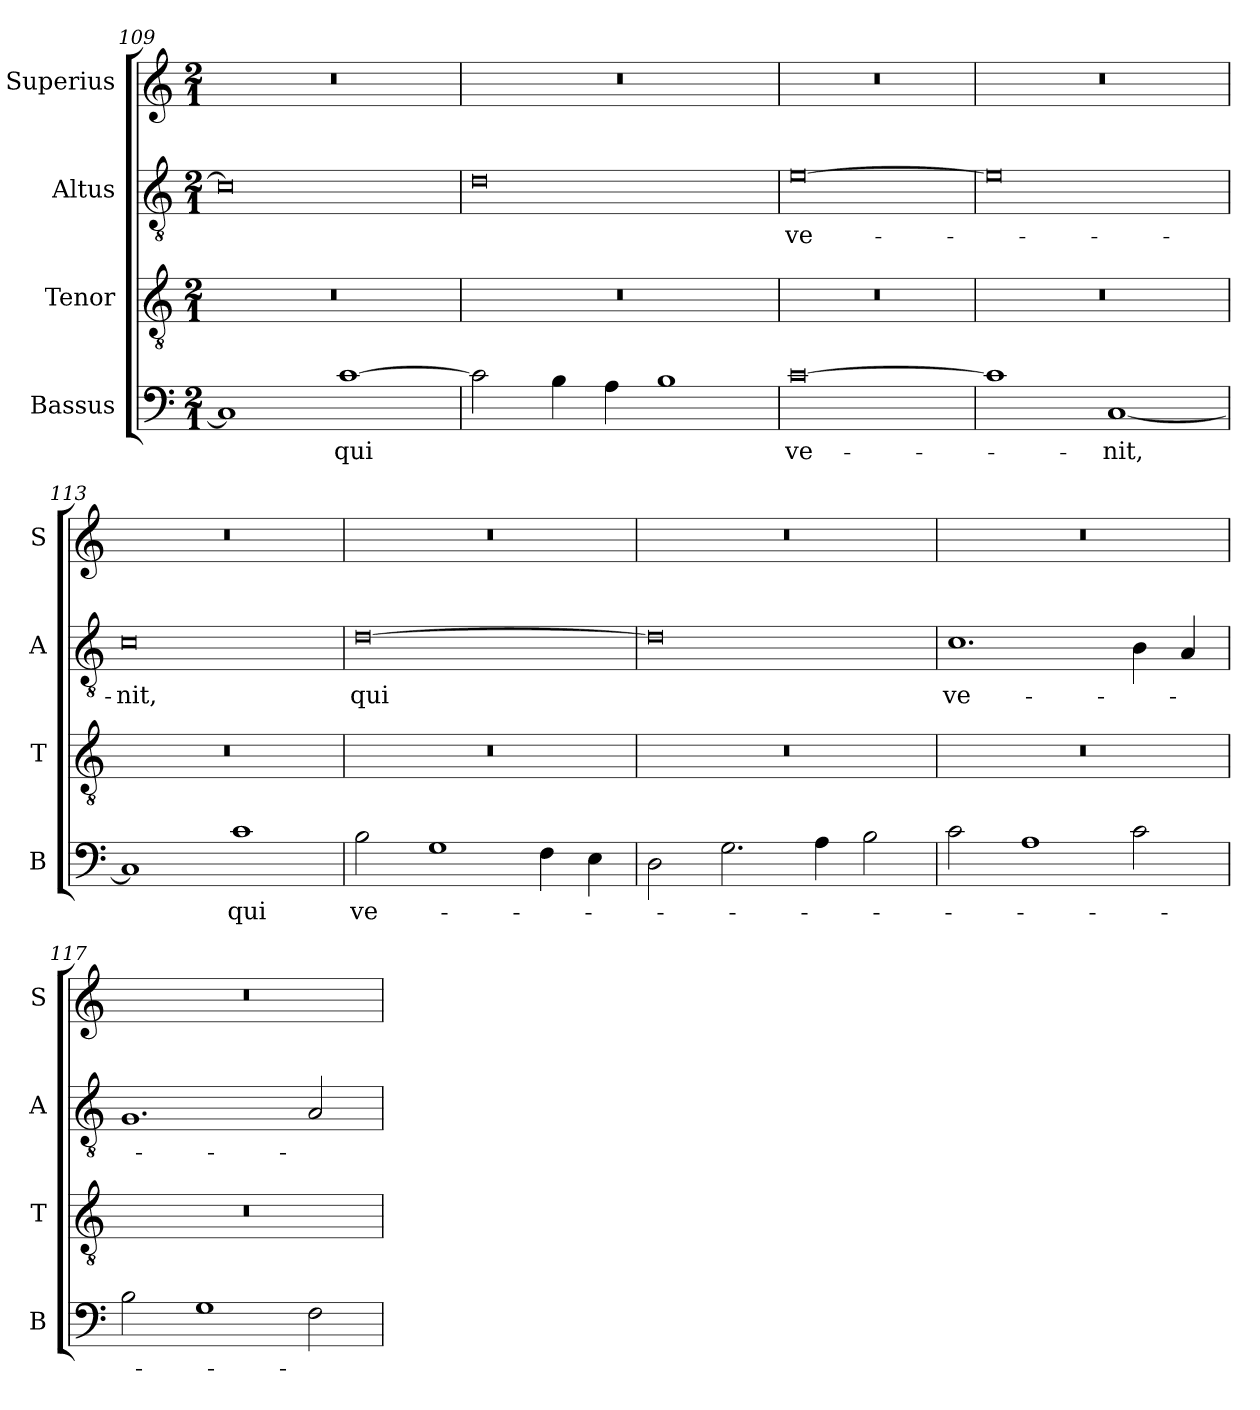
**kern	**text	**kern	**kern	**text	**kern
*part4	*part4	*part3	*part2	*part2	*part1
*staff4	*staff4	*staff3	*staff2	*staff2	*staff1
*I"Bassus	*	*I"Tenor	*I"Altus	*	*I"Superius
*I'B	*	*I'T	*I'A	*	*I'S
*clefF4	*	*clefGv2	*clefGv2	*	*clefG2
*k[]	*	*k[]	*k[]	*	*k[]
*M2/1	*	*M2/1	*M2/1	*	*M2/1
=109	=109	=109	=109	=109	=109
1C]	.	0r	0c]	.	0r
[1c	qui	.	.	.	.
=110	=110	=110	=110	=110	=110
2c\]	.	0r	0d	.	0r
4B\	.	.	.	.	.
4A\	.	.	.	.	.
1B	.	.	.	.	.
=111	=111	=111	=111	=111	=111
[0c	ve-	0r	[0e	ve-	0r
=112	=112	=112	=112	=112	=112
1c]	.	0r	0e]	.	0r
[1C	-nit,	.	.	.	.
=113	=113	=113	=113	=113	=113
1C]	.	0r	0c	-nit,	0r
1c	qui	.	.	.	.
=114	=114	=114	=114	=114	=114
2B\	ve-	0r	[0d	qui	0r
1G	.	.	.	.	.
4F\	.	.	.	.	.
4E\	.	.	.	.	.
=115	=115	=115	=115	=115	=115
2D\	.	0r	0d]	.	0r
2.G\	.	.	.	.	.
4A\	.	.	.	.	.
2B\	.	.	.	.	.
=116	=116	=116	=116	=116	=116
2c\	.	0r	1.c	ve-	0r
1A	.	.	.	.	.
2c\	.	.	4B\	.	.
.	.	.	4A/	.	.
=117	=117	=117	=117	=117	=117
2B\	.	0r	1.G	.	0r
1G	.	.	.	.	.
2F\	.	.	2A/	.	.
=	=	=	=	=	=
*-	*-	*-	*-	*-	*-
